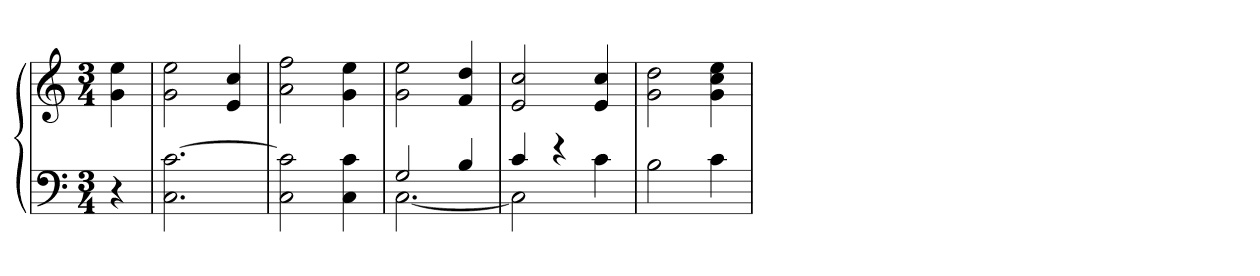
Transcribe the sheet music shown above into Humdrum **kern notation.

**kern	**kern
*part1	*part1
*staff2	*staff1
*clefF4	*clefG2
*k[]	*k[]
*M3/4	*M3/4
=	=
4r	4g 4ee
=2	=2
2.C [2.c	2g 2ee
.	4e 4cc
=3	=3
2C 2c]	2a 2ff
4C 4c	4g 4ee
=4	=4
*^	*
2G	[2.C	2g 2ee
4B	.	4f 4dd
=5	=5	=5
4c	2C]	2e 2cc
4r	.	.
4c	4ryy	4e 4cc
*v	*v	*
=6	=6
2B	2g 2dd
4c	4g 4cc 4ee
=	=
*-	*-
